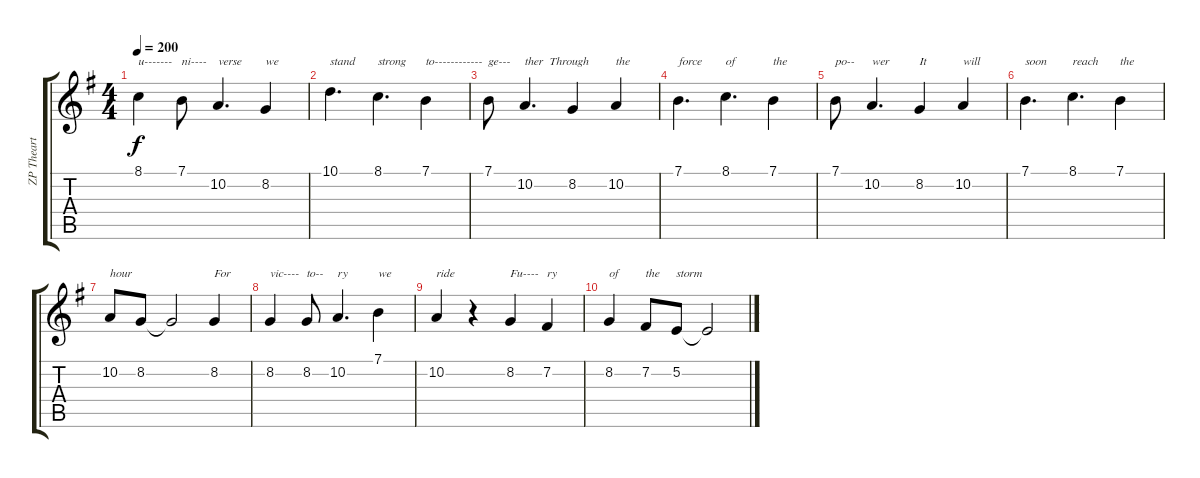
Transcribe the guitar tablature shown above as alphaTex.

\track ("ZP Theart" "ZP Theart") {instrument clarinet}
\staff {score tabs}
\tuning (E4 B3 G3 D3 A2 E2) {hide}
\ts (4 4)
\tempo 200
\clef g2
\ks g
8.1.4{txt "u-------" dy f} 7.1.8{txt "ni----"} 10.2.4{d txt "verse"} 8.2.4{txt "we"} |
10.1.4{d txt "stand"} 8.1.4{d txt "strong"} 7.1.4{txt "to------------"} |
7.1.8{txt "ge---"} 10.2.4{d txt "ther  Through"} 8.2.4 10.2.4{txt "the"} |
7.1.4{d txt "force"} 8.1.4{d txt "of"} 7.1.4{txt "the"} |
7.1.8{txt "po--"} 10.2.4{d txt "wer"} 8.2.4{txt "It"} 10.2.4{txt "will"} |
7.1.4{d txt "soon"} 8.1.4{d txt "reach"} 7.1.4{txt "the"} |
10.2.8{txt "hour"} 8.2.8 8.2{t}.2 8.2.4{txt "For"} |
8.2.4{txt "vic----"} 8.2.8{txt "to--"} 10.2.4{d txt "ry"} 7.1.4{txt "we"} |
10.2.4{txt "ride"} r.4 8.2.4{txt "Fu----"} 7.2.4{txt "ry"} |
8.2.4{txt "of"} 7.2.8{txt "the"} 5.2.8{txt "storm"} 5.2{t}.2
